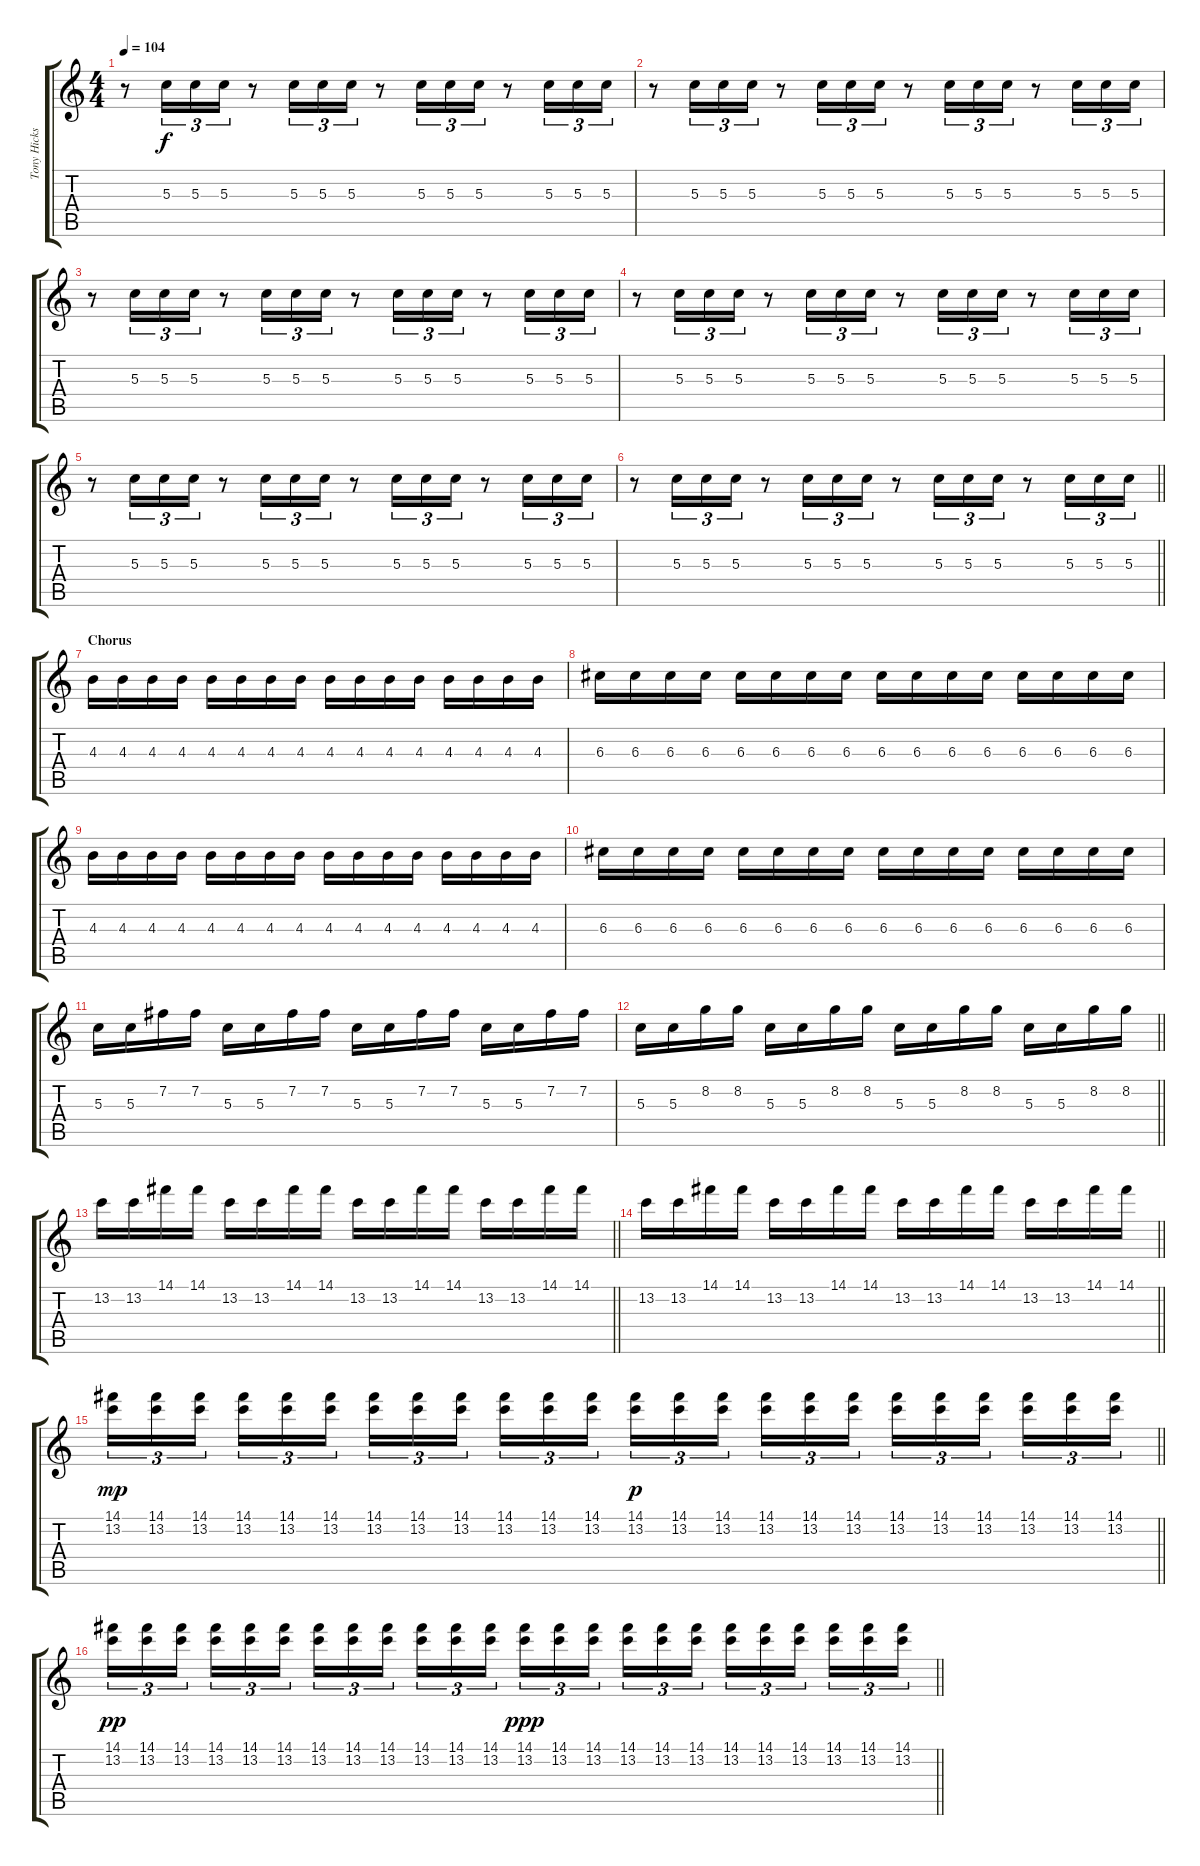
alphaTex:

\track ("Tony Hicks" "Tony Hicks") {instrument banjo}
\staff {score tabs}
\tuning (E4 B3 G3 D3 A2 E2) {hide}
\displaytranspose 12
\ts (4 4)
\tempo 104
\clef g2
\ks c
r.8{dy f} 5.3.16{tu (3 2)} 5.3.16{tu (3 2)} 5.3.16{tu (3 2)} r.8 5.3.16{tu (3 2)} 5.3.16{tu (3 2)} 5.3.16{tu (3 2)} r.8 5.3.16{tu (3 2)} 5.3.16{tu (3 2)} 5.3.16{tu (3 2)} r.8 5.3.16{tu (3 2)} 5.3.16{tu (3 2)} 5.3.16{tu (3 2)} |
r.8 5.3.16{tu (3 2)} 5.3.16{tu (3 2)} 5.3.16{tu (3 2)} r.8 5.3.16{tu (3 2)} 5.3.16{tu (3 2)} 5.3.16{tu (3 2)} r.8 5.3.16{tu (3 2)} 5.3.16{tu (3 2)} 5.3.16{tu (3 2)} r.8 5.3.16{tu (3 2)} 5.3.16{tu (3 2)} 5.3.16{tu (3 2)} |
r.8 5.3.16{tu (3 2)} 5.3.16{tu (3 2)} 5.3.16{tu (3 2)} r.8 5.3.16{tu (3 2)} 5.3.16{tu (3 2)} 5.3.16{tu (3 2)} r.8 5.3.16{tu (3 2)} 5.3.16{tu (3 2)} 5.3.16{tu (3 2)} r.8 5.3.16{tu (3 2)} 5.3.16{tu (3 2)} 5.3.16{tu (3 2)} |
r.8 5.3.16{tu (3 2)} 5.3.16{tu (3 2)} 5.3.16{tu (3 2)} r.8 5.3.16{tu (3 2)} 5.3.16{tu (3 2)} 5.3.16{tu (3 2)} r.8 5.3.16{tu (3 2)} 5.3.16{tu (3 2)} 5.3.16{tu (3 2)} r.8 5.3.16{tu (3 2)} 5.3.16{tu (3 2)} 5.3.16{tu (3 2)} |
r.8 5.3.16{tu (3 2)} 5.3.16{tu (3 2)} 5.3.16{tu (3 2)} r.8 5.3.16{tu (3 2)} 5.3.16{tu (3 2)} 5.3.16{tu (3 2)} r.8 5.3.16{tu (3 2)} 5.3.16{tu (3 2)} 5.3.16{tu (3 2)} r.8 5.3.16{tu (3 2)} 5.3.16{tu (3 2)} 5.3.16{tu (3 2)} |
\barLineRight lightlight
r.8 5.3.16{tu (3 2)} 5.3.16{tu (3 2)} 5.3.16{tu (3 2)} r.8 5.3.16{tu (3 2)} 5.3.16{tu (3 2)} 5.3.16{tu (3 2)} r.8 5.3.16{tu (3 2)} 5.3.16{tu (3 2)} 5.3.16{tu (3 2)} r.8 5.3.16{tu (3 2)} 5.3.16{tu (3 2)} 5.3.16{tu (3 2)} |
\section ("" "Chorus")
4.3.16 4.3.16 4.3.16 4.3.16 4.3.16 4.3.16 4.3.16 4.3.16 4.3.16 4.3.16 4.3.16 4.3.16 4.3.16 4.3.16 4.3.16 4.3.16 |
6.3.16 6.3.16 6.3.16 6.3.16 6.3.16 6.3.16 6.3.16 6.3.16 6.3.16 6.3.16 6.3.16 6.3.16 6.3.16 6.3.16 6.3.16 6.3.16 |
4.3.16 4.3.16 4.3.16 4.3.16 4.3.16 4.3.16 4.3.16 4.3.16 4.3.16 4.3.16 4.3.16 4.3.16 4.3.16 4.3.16 4.3.16 4.3.16 |
6.3.16 6.3.16 6.3.16 6.3.16 6.3.16 6.3.16 6.3.16 6.3.16 6.3.16 6.3.16 6.3.16 6.3.16 6.3.16 6.3.16 6.3.16 6.3.16 |
5.3.16 5.3.16 7.2.16 7.2.16 5.3.16 5.3.16 7.2.16 7.2.16 5.3.16 5.3.16 7.2.16 7.2.16 5.3.16 5.3.16 7.2.16 7.2.16 |
\barLineRight lightlight
5.3.16 5.3.16 8.2.16 8.2.16 5.3.16 5.3.16 8.2.16 8.2.16 5.3.16 5.3.16 8.2.16 8.2.16 5.3.16 5.3.16 8.2.16 8.2.16 |
\barLineRight lightlight
13.2.16 13.2.16 14.1.16 14.1.16 13.2.16 13.2.16 14.1.16 14.1.16 13.2.16 13.2.16 14.1.16 14.1.16 13.2.16 13.2.16 14.1.16 14.1.16 |
\barLineRight lightlight
13.2.16 13.2.16 14.1.16 14.1.16 13.2.16 13.2.16 14.1.16 14.1.16 13.2.16 13.2.16 14.1.16 14.1.16 13.2.16 13.2.16 14.1.16 14.1.16 |
\barLineRight lightlight
(14.1 13.2).16{tu (3 2) dy mp} (14.1 13.2).16{tu (3 2)} (14.1 13.2).16{tu (3 2) beam splitsecondary} (14.1 13.2).16{tu (3 2)} (14.1 13.2).16{tu (3 2)} (14.1 13.2).16{tu (3 2)} (14.1 13.2).16{tu (3 2)} (14.1 13.2).16{tu (3 2)} (14.1 13.2).16{tu (3 2) beam splitsecondary} (14.1 13.2).16{tu (3 2)} (14.1 13.2).16{tu (3 2)} (14.1 13.2).16{tu (3 2)} (14.1 13.2).16{tu (3 2) dy p} (14.1 13.2).16{tu (3 2)} (14.1 13.2).16{tu (3 2) beam splitsecondary} (14.1 13.2).16{tu (3 2)} (14.1 13.2).16{tu (3 2)} (14.1 13.2).16{tu (3 2)} (14.1 13.2).16{tu (3 2)} (14.1 13.2).16{tu (3 2)} (14.1 13.2).16{tu (3 2) beam splitsecondary} (14.1 13.2).16{tu (3 2)} (14.1 13.2).16{tu (3 2)} (14.1 13.2).16{tu (3 2)} |
\barLineRight lightlight
(14.1 13.2).16{tu (3 2) dy pp} (14.1 13.2).16{tu (3 2)} (14.1 13.2).16{tu (3 2) beam splitsecondary} (14.1 13.2).16{tu (3 2)} (14.1 13.2).16{tu (3 2)} (14.1 13.2).16{tu (3 2)} (14.1 13.2).16{tu (3 2)} (14.1 13.2).16{tu (3 2)} (14.1 13.2).16{tu (3 2) beam splitsecondary} (14.1 13.2).16{tu (3 2)} (14.1 13.2).16{tu (3 2)} (14.1 13.2).16{tu (3 2)} (14.1 13.2).16{tu (3 2) dy ppp} (14.1 13.2).16{tu (3 2)} (14.1 13.2).16{tu (3 2) beam splitsecondary} (14.1 13.2).16{tu (3 2)} (14.1 13.2).16{tu (3 2)} (14.1 13.2).16{tu (3 2)} (14.1 13.2).16{tu (3 2)} (14.1 13.2).16{tu (3 2)} (14.1 13.2).16{tu (3 2) beam splitsecondary} (14.1 13.2).16{tu (3 2)} (14.1 13.2).16{tu (3 2)} (14.1 13.2).16{tu (3 2)}
